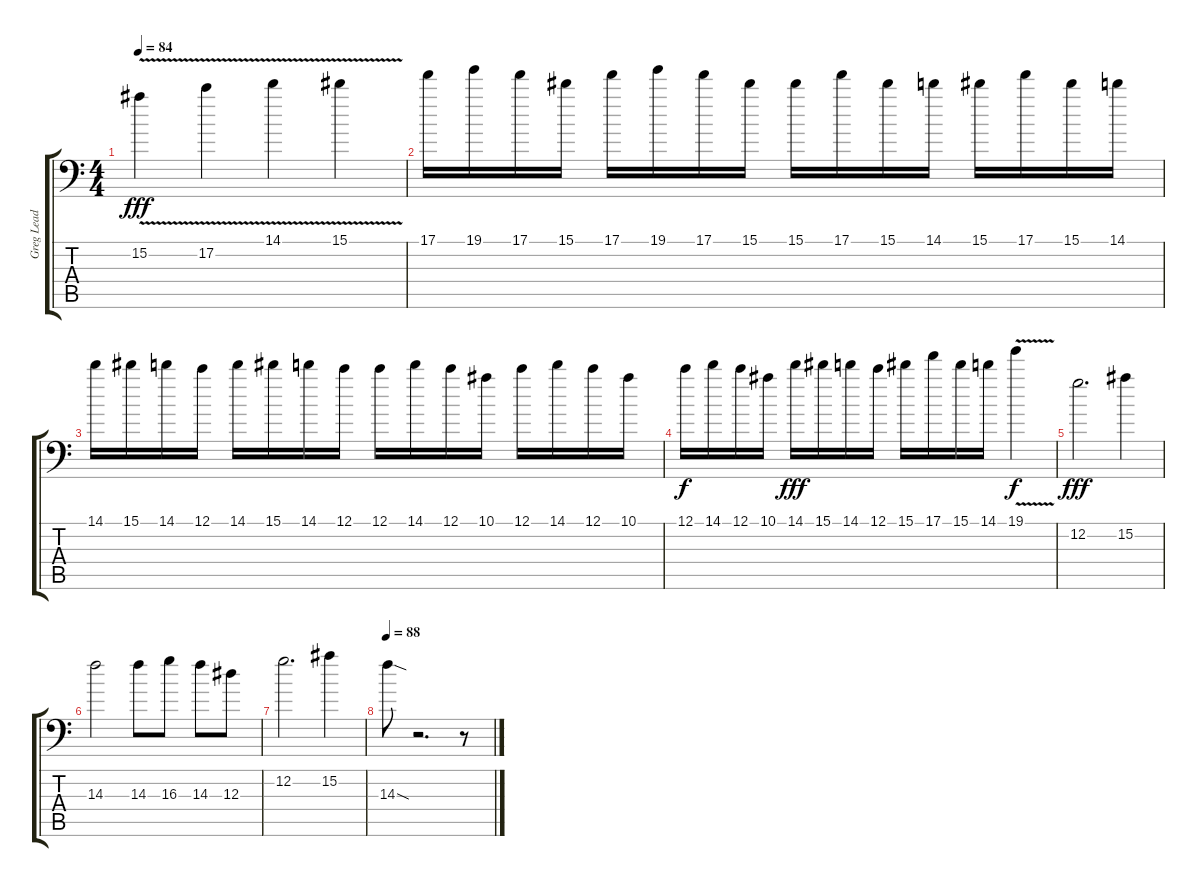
\track ("Greg Lead" "Greg Lead") {instrument distortionguitar}
\staff {score tabs}
\tuning (C4 G3 Eb3 Bb2 F2 Bb1) {hide}
\ts (4 4)
\tempo 84
\clef f4
\ks c
15.2{v}.4{dy fff} 17.2{v}.4 14.1{v}.4 15.1{v}.4 |
17.1.16{volume 16} 19.1.16 17.1.16 15.1.16 17.1.16 19.1.16 17.1.16 15.1.16 15.1.16 17.1.16 15.1.16 14.1.16 15.1.16 17.1.16 15.1.16 14.1.16 |
14.1.16 15.1.16 14.1.16 12.1.16 14.1.16 15.1.16 14.1.16 12.1.16 12.1.16 14.1.16 12.1.16 10.1.16 12.1.16 14.1.16 12.1.16 10.1.16 |
12.1.16{dy f} 14.1.16 12.1.16 10.1.16 14.1.16{dy fff} 15.1.16 14.1.16 12.1.16 15.1.16 17.1.16 15.1.16 14.1.16 19.1{v}.4{dy f} |
12.2.2{d dy fff volume 7} 15.2.4 |
14.3.2 14.3.8 16.3.8 14.3.8 12.3.8 |
12.2.2{d} 15.2.4 |
\tempo 88
14.3{sod}.8 r.2{d} r.8
